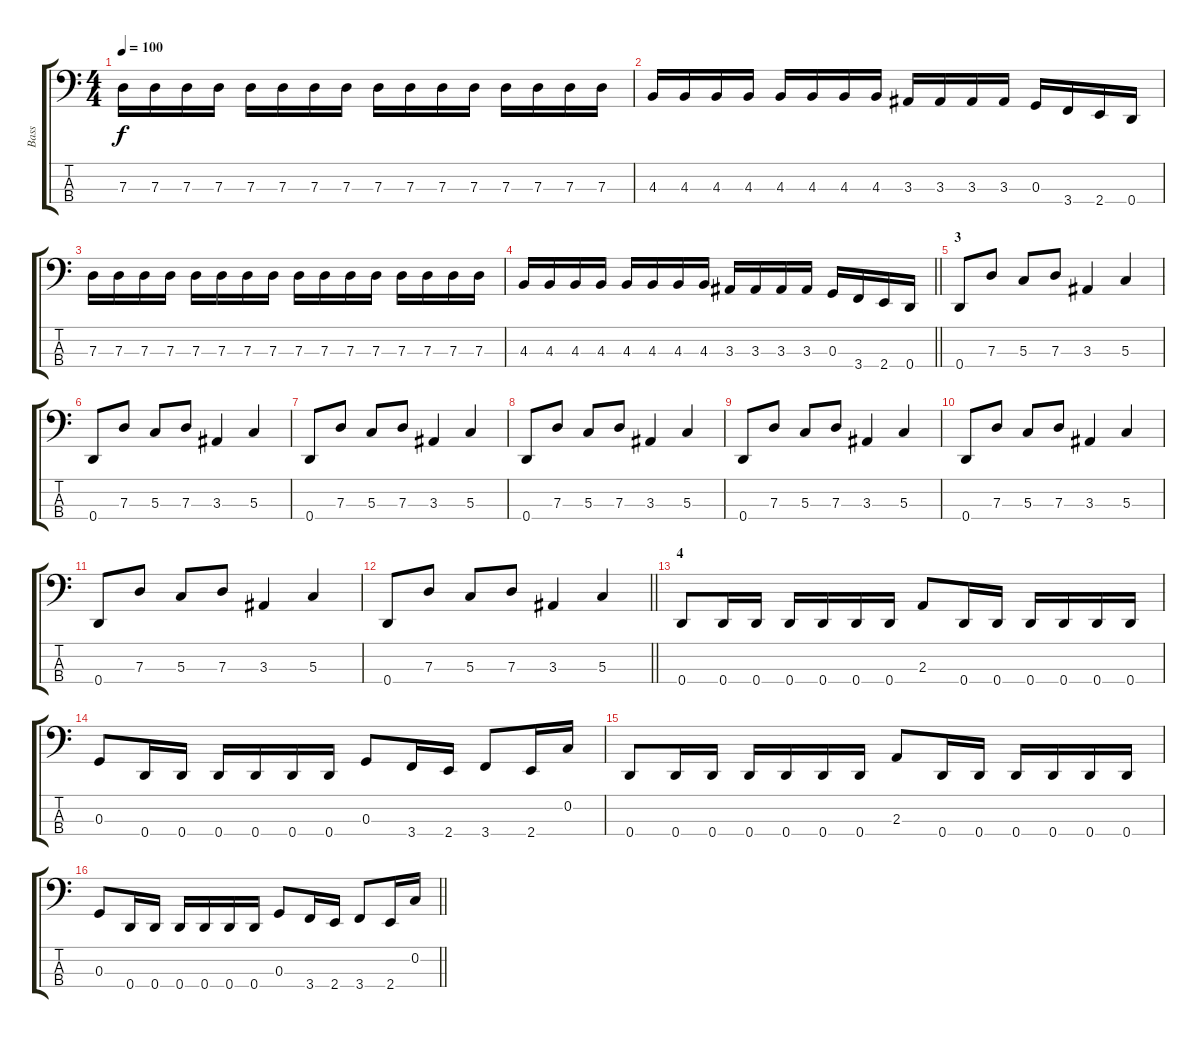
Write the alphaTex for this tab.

\track ("Bass" "Bass") {instrument electricbassfinger}
\staff {score tabs}
\tuning (F2 C2 G1 D1) {hide}
\ts (4 4)
\tempo 100
\clef f4
\ks c
7.3.16{dy f} 7.3.16 7.3.16 7.3.16 7.3.16 7.3.16 7.3.16 7.3.16 7.3.16 7.3.16 7.3.16 7.3.16 7.3.16 7.3.16 7.3.16 7.3.16 |
4.3.16 4.3.16 4.3.16 4.3.16 4.3.16 4.3.16 4.3.16 4.3.16 3.3.16 3.3.16 3.3.16 3.3.16 0.3.16 3.4.16 2.4.16 0.4.16 |
7.3.16 7.3.16 7.3.16 7.3.16 7.3.16 7.3.16 7.3.16 7.3.16 7.3.16 7.3.16 7.3.16 7.3.16 7.3.16 7.3.16 7.3.16 7.3.16 |
\barLineRight lightlight
4.3.16 4.3.16 4.3.16 4.3.16 4.3.16 4.3.16 4.3.16 4.3.16 3.3.16 3.3.16 3.3.16 3.3.16 0.3.16 3.4.16 2.4.16 0.4.16 |
\section ("" "3")
0.4.8 7.3.8 5.3.8 7.3.8 3.3.4 5.3.4 |
0.4.8 7.3.8 5.3.8 7.3.8 3.3.4 5.3.4 |
0.4.8 7.3.8 5.3.8 7.3.8 3.3.4 5.3.4 |
0.4.8 7.3.8 5.3.8 7.3.8 3.3.4 5.3.4 |
0.4.8 7.3.8 5.3.8 7.3.8 3.3.4 5.3.4 |
0.4.8 7.3.8 5.3.8 7.3.8 3.3.4 5.3.4 |
0.4.8 7.3.8 5.3.8 7.3.8 3.3.4 5.3.4 |
\barLineRight lightlight
0.4.8 7.3.8 5.3.8 7.3.8 3.3.4 5.3.4 |
\section ("" "4")
0.4.8 0.4.16 0.4.16 0.4.16 0.4.16 0.4.16 0.4.16 2.3.8 0.4.16 0.4.16 0.4.16 0.4.16 0.4.16 0.4.16 |
0.3.8 0.4.16 0.4.16 0.4.16 0.4.16 0.4.16 0.4.16 0.3.8 3.4.16 2.4.16 3.4.8 2.4.16 0.2.16 |
0.4.8 0.4.16 0.4.16 0.4.16 0.4.16 0.4.16 0.4.16 2.3.8 0.4.16 0.4.16 0.4.16 0.4.16 0.4.16 0.4.16 |
\barLineRight lightlight
0.3.8 0.4.16 0.4.16 0.4.16 0.4.16 0.4.16 0.4.16 0.3.8 3.4.16 2.4.16 3.4.8 2.4.16 0.2.16
